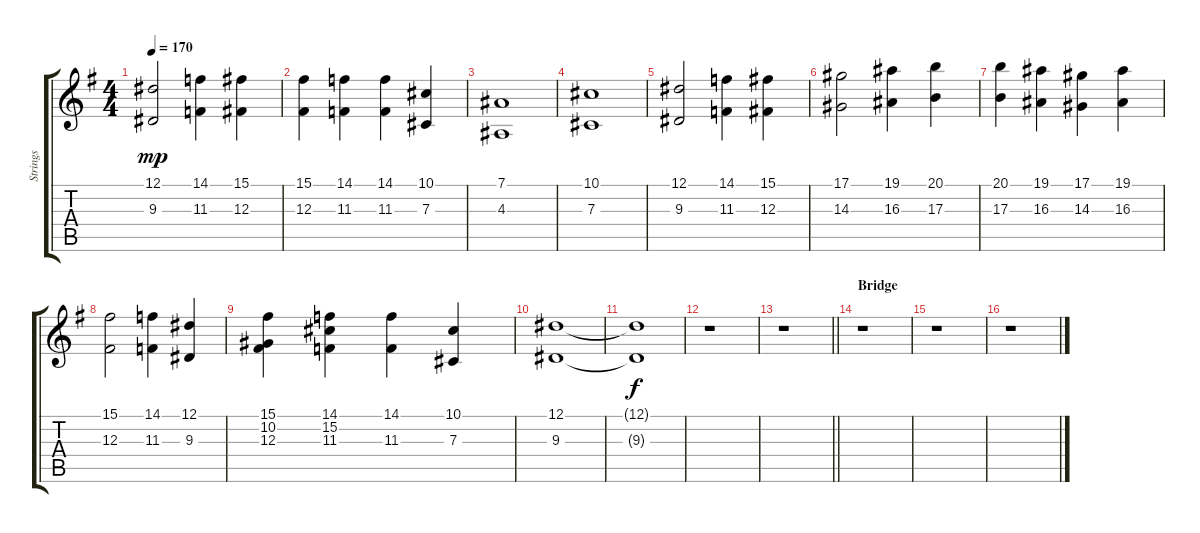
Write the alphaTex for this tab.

\track ("Strings" "Strings") {instrument stringensemble1}
\staff {score tabs}
\tuning (Eb4 Bb3 Gb3 Db3 Ab2 Eb2) {hide}
\ts (4 4)
\tempo 170
\clef g2
\ks g
(12.1 9.3).2{dy mp} (14.1 11.3).4 (15.1 12.3).4 |
(15.1 12.3).4 (14.1 11.3).4 (14.1 11.3).4 (10.1 7.3).4 |
(7.1 4.3).1 |
(10.1 7.3).1 |
(12.1 9.3).2 (14.1 11.3).4 (15.1 12.3).4 |
(17.1 14.3).2 (19.1 16.3).4 (20.1 17.3).4 |
(20.1 17.3).4 (19.1 16.3).4 (17.1 14.3).4 (19.1 16.3).4 |
(15.1 12.3).2 (14.1 11.3).4 (12.1 9.3).4 |
(15.1 10.2 12.3).4 (14.1 15.2 11.3).4 (14.1 11.3).4 (10.1 7.3).4 |
(12.1 9.3).1{volume 4} |
(12.1{t} 9.3{t}).1{dy f} |
r.1{volume 0} |
\barLineRight lightlight
r.1 |
\section ("" "Bridge")
r.1 |
r.1 |
r.1
